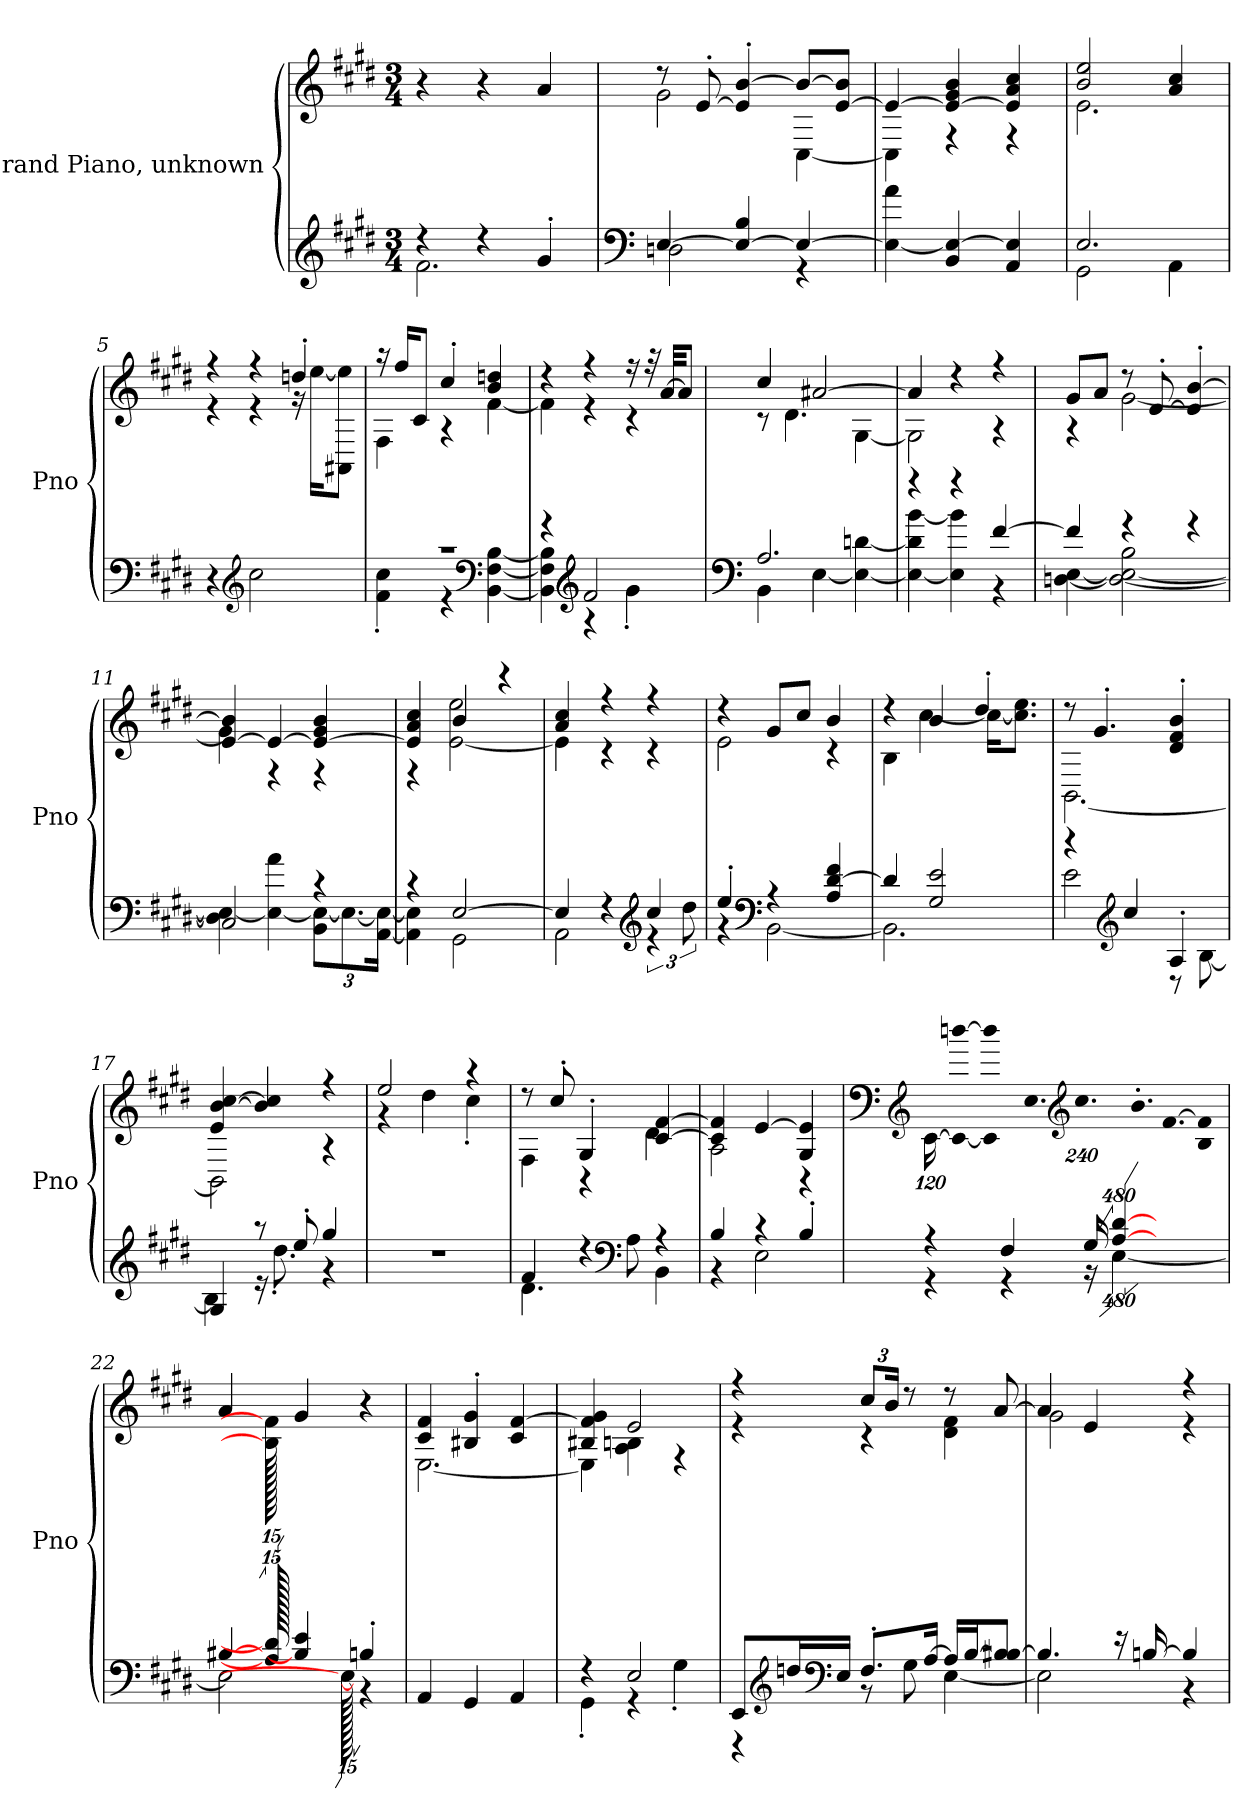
**kern	**kern
*part1	*part1
*staff2	*staff1
*I"Grand Piano, unknown	*
*I'Pno	*
*clefG2	*clefG2
*k[f#c#g#d#]	*k[f#c#g#d#]
*M3/4	*M3/4
*MM124	*MM124
=1	=1
*^	*
4r	2.f#\	4r
4r	.	4r
4g#'/	.	4a/
=2	=2	=2
*clefF4	*	*
*	*	*^
[4E/	2Dn\	8r	2g#\
.	.	[8e'/	.
4E/_ 4B/	.	4e/]' [4b/'	.
4E/_	4r	8b/L_	[4C#\
.	.	[8e/ 8b/]J	.
*v	*v	*	*
=3	=3	=3
4E\_ 4a\	4e/_	4C#\]
4BB/ 4E/_	4e/_ 4g#/ 4b/	4r
4AA/ 4E/]	4e/] 4a/ 4cc#/	4r
=4	=4	=4
*^	*	*
2.E/	2GG#\	2b/ 2ee/	2.e\
.	4AA\	4a/ 4cc#/	.
*v	*v	*	*
=5	=5	=5
4r	4r	4r
*clefG2	*	*
2cc#\	4r	4r
.	4ddn'/	16r
.	.	[16ee\KL
.	.	8AA#X\ 8ee\]J
=6	=6	=6
*^	*	*
2.r	4f#\' 4cc#\'	16r	4F#\
.	.	16ff#/KL	.
.	.	8c#/J	.
.	4r	4cc#'/	4r
*clefF4	*	*	*
.	[4BB\ [4F#\ [4B\	4b/ 4ddn/	[4f#\
!!LO:LB:g=z	!!
=7	=7	=7	=7
4r	4BB\] 4F#\] 4B\]	4r	4f#\]
*clefG2	*	*	*
2f#/	4r	4r	4r
.	4g#'\	16r	4r
.	.	32r	.
.	.	[32a/KKL	.
.	.	8a/J]	.
=8	=8	=8	=8
*clefF4	*	*	*
2.A/	4BB\	4cc#/	8r
.	.	.	4.d#\
.	[4E\	[2a#X/	.
.	4E\_ [4dn\	.	[4G#\
=9	=9	=9	=9
4r	4E\_ 4d\] [4b\	4a#/]	2G#\]
4r	4E\] 4b\]	4r	.
[4f#/	4r	4r	4r
=10	=10	=10	=10
4f#/]	[4Dn\ [4E\	8g#/L	4r
.	.	8a/J	.
4r	2D\_ 2E\_ 2B\	8r	[2g#\
.	.	[8e'/	.
4r	.	4e/]' [4b/'	.
=11	=11	=11	=11
2C#/	4D\] 4E\_	[4e/ 4b/]	4g#\]
.	4E\_ 4a\	4e/_	4r
*	*Xbrackettup	*	*
4r	12BB\ 12E\_L	4e/_ 4g#/ 4b/	4r
.	12.E\_	.	.
.	[24AA\ 24E\_Jk	.	.
=12	=12	=12	=12
4r	4AA\] 4E\]	4e/] 4a/ 4cc#/	4r
[2E/	2GG#\	4b/	[2e\ 2ee\
.	.	4r	.
!!LO:LB:g=z	!!
=13	=13	=13	=13
4E/]	2AA\	4a/ 4cc#/	4e\]
4r	.	4r	4r
*clefG2	*	*	*
*	*brackettup	*	*
4cc#/	6r	4r	4r
.	12dd#\	.	.
=14	=14	=14	=14
4ee'/	4r	4r	2e\
*clefF4	*	*	*
4r	[2BB\	8g#/L	.
.	.	8cc#/J	.
4A/ [4d#/ 4f#/	.	4b/	4r
=15	=15	=15	=15
4d#/]	2.BB\]	4r	4B\
2G#/ 2e/	.	4b/	[4cc#\
.	.	4dd#'/	16cc#\KL_
.	.	.	8.cc#\] 8.ee\J
=16	=16	=16	=16
4r	2e\	8r	[2.BB\
.	.	4.g#'/	.
*clefG2	*	*	*
4cc#/	.	.	.
4A'/	8r	4d#/' 4f#/' 4b/'	.
.	[8B\	.	.
=17	=17	=17	=17
4G#/	4B\]	4e/ [4b/ [4cc#/	2BB\]
8r	16r	4b/] 4cc#/]	.
.	8.dd#'\	.	.
8ee'/	.	.	.
4gg#/	4r	4r	4r
*v	*v	*	*
=18	=18	=18
2.r	2ee/	4r
.	.	4dd#\
.	4r	4cc#'\
!!LO:LB:g=z	!!
=19	=19	=19
*^	*	*
4f#/	4.d#\	8r	4F#\
.	.	8cc#'/	.
4r	.	4G#'/	4r
*clefF4	*	*	*
.	8A\	.	.
4r	4BB\	[4c#/ [4f#/	4d#\
=20	=20	=20	=20
4B/	4r	4c#/] 4f#/]	2A\
4r	2E\	[4e/	.
4B'/	.	4G#/ 4e/]	4r
*	*	*v	*v
=21	=21	=21
*	*	*clefF4
*	*	*Xbrackettup
*	*	*^
!	!	!LO:N:vis=32.	!
*	*	*v	*v
1920ryy	1920ryy	[1920%103EE\KKL
4r	4r	.
!	!	!LO:N:vis=8
.	.	960%137EE\_ [960%137ddn\
!	!	!LO:N:vis=64
.	.	960%17EE\] 960%17dd\]KKL
!	!	!LO:N:vis=16.
.	.	960%103E\
4F#/	4r	.
*	*	*clefG2
!	!	!LO:N:vis=16.
.	.	960%103cc#\
!	!	!LO:N:vis=16.
.	.	960%103b'\
16G#/KL	16r	.
!	!	!LO:N:vis=16.
.	.	[960%103f#\
[1920%359A/ [1920%359d#/	[1920%359E\	.
.	.	[384%41B\ 384%41f#\_J
=22	=22	=22
[4B#X/	2E\]	4a/
1920A/]' 1920d#/]'	.	1920B\] 1920f#\]
4B#/] 4e/	.	4g#/
.	1920E\_	.
4Bn'/	4r	4r
*v	*v	*
=23	=23
*	*^
4AA/	4c#/ 4f#/	[2.E\
4GG#/	4B#X/' 4g#/'	.
4AA/	4c#/ [4f#/	.
=24	=24	=24
*^	*	*
4r	4GG#'\	4B#X/ 4f#/] 4g#/	4E\]
2E/	4r	2e/	4A\ 4Bn\
.	4G#'\	.	4r
!!LO:LB:g=z	!!
=25	=25	=25	=25
8EE/L	4r	4r	4r
*clefG2	*	*	*
16ddn/L	.	.	.
*clefF4	*	*	*
16E/JJ	.	.	.
8.F#'/L	8r	12cc#/L	4r
.	.	24b/Jk	.
.	8G#\	8r	.
[16A/Jk	.	.	.
16A/LL]	[4E\	8r	4d#\ 4f#\
[16B/J	.	.	.
8B/] [8B#X/J	.	[8a/	.
=26	=26	=26	=26
4.B#/]	2E\]	4a/]	2g#\
.	.	4e/	.
16r	.	.	.
[16Bn/	.	.	.
4B/]	4r	4r	4r
*v	*v	*	*
*	*v	*v
=	=
*-	*-
